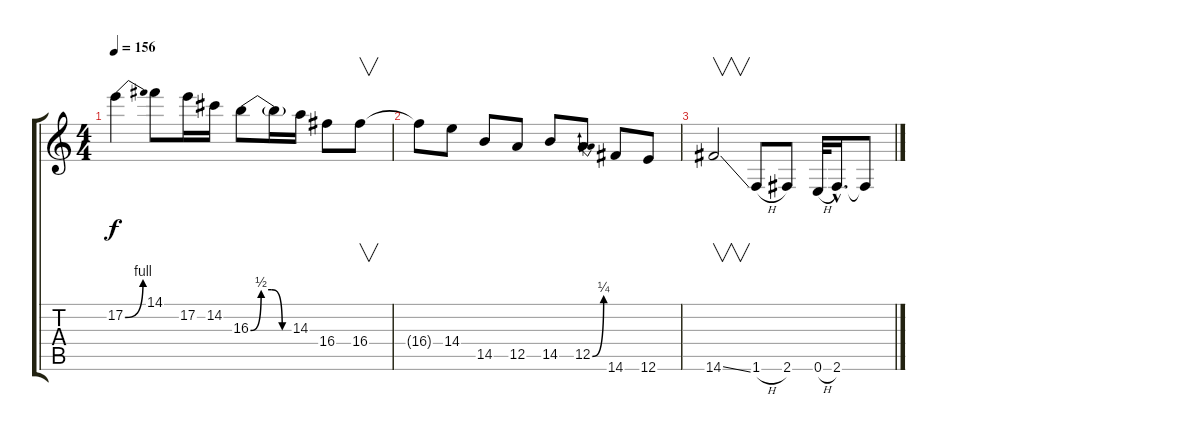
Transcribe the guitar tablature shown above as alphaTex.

\track "" {instrument distortionguitar}
\staff {score tabs}
\tuning (E4 B3 G3 D3 A2 E2) {hide}
\ts (4 4)
\tempo 156
\clef g2
\ks c
17.2{be (bend 0 0 60 4)}.4{dy f} 14.1.8 17.2.16 14.2.16 16.3{be (custom 0 0 15 2 30 2 45 0 60 0)}.8 16.3{t}.16 14.3.16 16.4.8 16.4.8{v} |
16.4{t}.8 14.4.8 14.5.8 12.5.8 14.5.8 12.5{be (bend 0 0 60 1)}.8 14.6.8 12.6.8 |
14.6{ss}.2{v} 1.6{h}.8 2.6.8 0.6{h}.32 2.6{hac}.16{d} 2.6{t}.8
